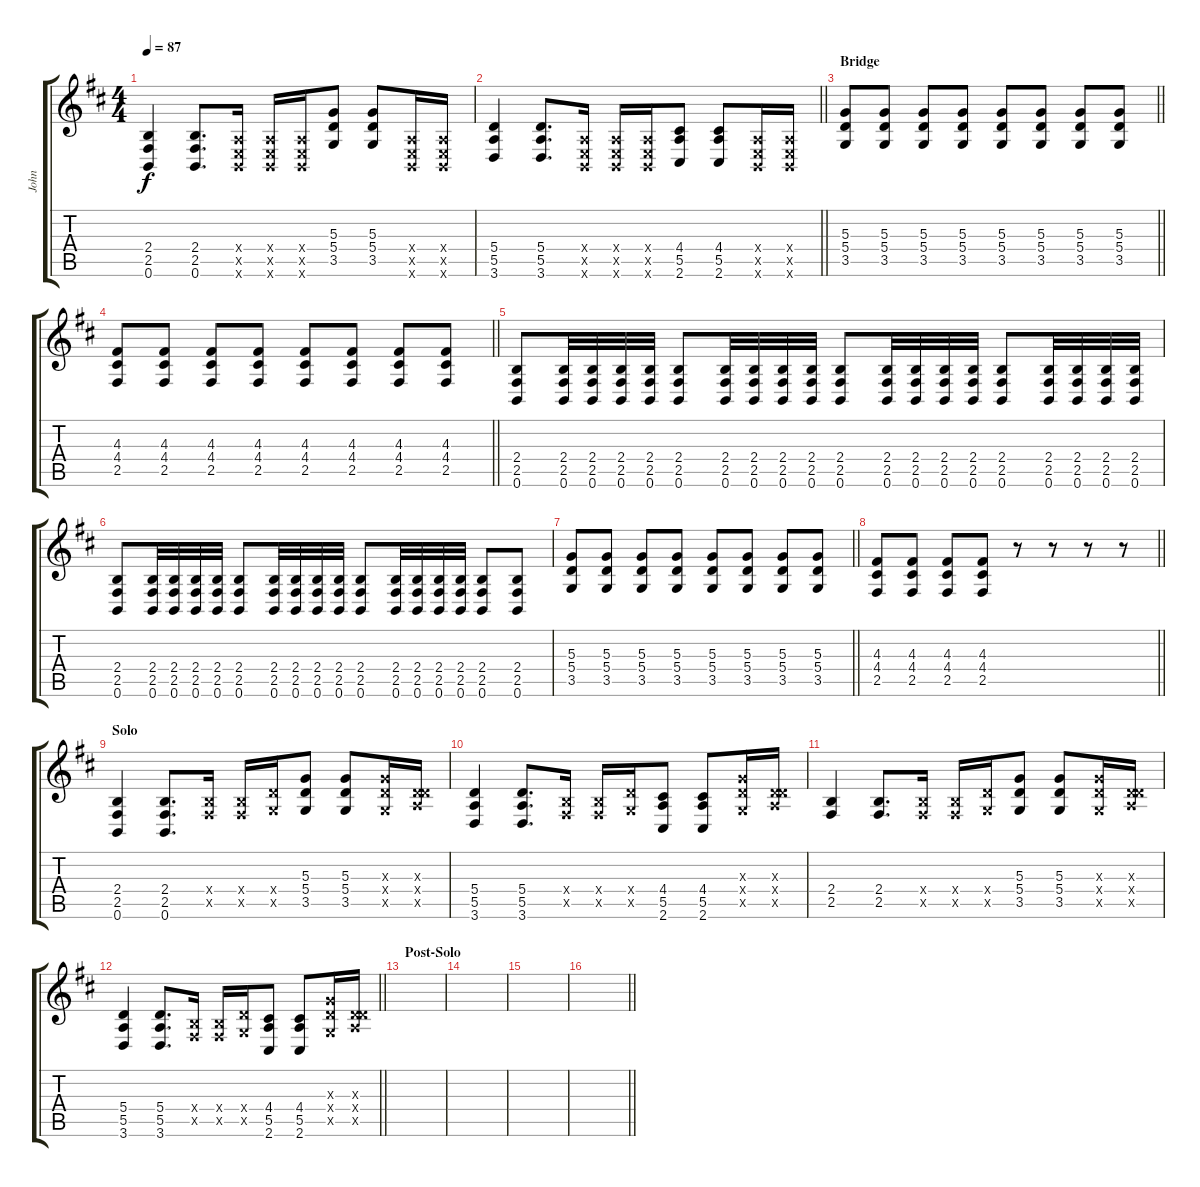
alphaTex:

\track ("John" "John") {instrument distortionguitar}
\staff {score tabs}
\tuning (C4 G3 D3 A2 E2 B1) {hide}
\ts (4 4)
\tempo 87
\clef g2
\ks d
(2.4 2.5 0.6).4{dy f} (2.4 2.5 0.6).8{d} (0.4{x} 0.5{x} 0.6{x}).16 (0.4{x} 0.5{x} 0.6{x}).16 (0.4{x} 0.5{x} 0.6{x}).16 (5.3 5.4 3.5).8 (5.3 5.4 3.5).8 (0.4{x} 0.5{x} 0.6{x}).16 (0.4{x} 0.5{x} 0.6{x}).16 |
\barLineRight lightlight
(5.4 5.5 3.6).4 (5.4 5.5 3.6).8{d} (0.4{x} 0.5{x} 0.6{x}).16 (0.4{x} 0.5{x} 0.6{x}).16 (0.4{x} 0.5{x} 0.6{x}).16 (4.4 5.5 2.6).8 (4.4 5.5 2.6).8 (0.4{x} 0.5{x} 0.6{x}).16 (0.4{x} 0.5{x} 0.6{x}).16 |
\section ("" "Bridge")
\barLineRight lightlight
(5.3 5.4 3.5).8 (5.3 5.4 3.5).8 (5.3 5.4 3.5).8 (5.3 5.4 3.5).8 (5.3 5.4 3.5).8 (5.3 5.4 3.5).8 (5.3 5.4 3.5).8 (5.3 5.4 3.5).8 |
\barLineRight lightlight
(4.3 4.4 2.5).8 (4.3 4.4 2.5).8 (4.3 4.4 2.5).8 (4.3 4.4 2.5).8 (4.3 4.4 2.5).8 (4.3 4.4 2.5).8 (4.3 4.4 2.5).8 (4.3 4.4 2.5).8 |
(2.4 2.5 0.6).8 (2.4 2.5 0.6).32 (2.4 2.5 0.6).32 (2.4 2.5 0.6).32 (2.4 2.5 0.6).32 (2.4 2.5 0.6).8 (2.4 2.5 0.6).32 (2.4 2.5 0.6).32 (2.4 2.5 0.6).32 (2.4 2.5 0.6).32 (2.4 2.5 0.6).8 (2.4 2.5 0.6).32 (2.4 2.5 0.6).32 (2.4 2.5 0.6).32 (2.4 2.5 0.6).32 (2.4 2.5 0.6).8 (2.4 2.5 0.6).32 (2.4 2.5 0.6).32 (2.4 2.5 0.6).32 (2.4 2.5 0.6).32 |
(2.4 2.5 0.6).8 (2.4 2.5 0.6).32 (2.4 2.5 0.6).32 (2.4 2.5 0.6).32 (2.4 2.5 0.6).32 (2.4 2.5 0.6).8 (2.4 2.5 0.6).32 (2.4 2.5 0.6).32 (2.4 2.5 0.6).32 (2.4 2.5 0.6).32 (2.4 2.5 0.6).8 (2.4 2.5 0.6).32 (2.4 2.5 0.6).32 (2.4 2.5 0.6).32 (2.4 2.5 0.6).32 (2.4 2.5 0.6).8 (2.4 2.5 0.6).8 |
\barLineRight lightlight
(5.3 5.4 3.5).8 (5.3 5.4 3.5).8 (5.3 5.4 3.5).8 (5.3 5.4 3.5).8 (5.3 5.4 3.5).8 (5.3 5.4 3.5).8 (5.3 5.4 3.5).8 (5.3 5.4 3.5).8 |
\barLineRight lightlight
(4.3 4.4 2.5).8 (4.3 4.4 2.5).8 (4.3 4.4 2.5).8 (4.3 4.4 2.5).8 r.8 r.8 r.8 r.8 |
\section ("" "Solo")
(2.4 2.5 0.6).4{volume 12} (2.4 2.5 0.6).8{d} (2.4{x} 2.5{x}).16 (2.4{x} 2.5{x}).16 (5.4{x} 3.5{x}).16 (5.3 5.4 3.5).8 (5.3 5.4 3.5).8 (5.3{x} 5.4{x} 3.5{x}).16 (0.3{x} 5.4{x} 5.5{x}).16 |
(5.4 5.5 3.6).4 (5.4 5.5 3.6).8{d} (2.4{x} 2.5{x}).16 (2.4{x} 2.5{x}).16 (5.4{x} 3.5{x}).16 (4.4 5.5 2.6).8 (4.4 5.5 2.6).8 (5.3{x} 5.4{x} 3.5{x}).16 (0.3{x} 5.4{x} 5.5{x}).16 |
(2.4 2.5).4 (2.4 2.5).8{d} (2.4{x} 2.5{x}).16 (2.4{x} 2.5{x}).16 (5.4{x} 3.5{x}).16 (5.3 5.4 3.5).8 (5.3 5.4 3.5).8 (5.3{x} 5.4{x} 3.5{x}).16 (0.3{x} 5.4{x} 5.5{x}).16 |
\barLineRight lightlight
(5.4 5.5 3.6).4 (5.4 5.5 3.6).8{d} (2.4{x} 2.5{x}).16 (2.4{x} 2.5{x}).16 (5.4{x} 3.5{x}).16 (4.4 5.5 2.6).8 (4.4 5.5 2.6).8 (5.3{x} 5.4{x} 3.5{x}).16 (0.3{x} 5.4{x} 5.5{x}).16 |
\section ("" "Post-Solo")
|
|
|
\barLineRight lightlight
